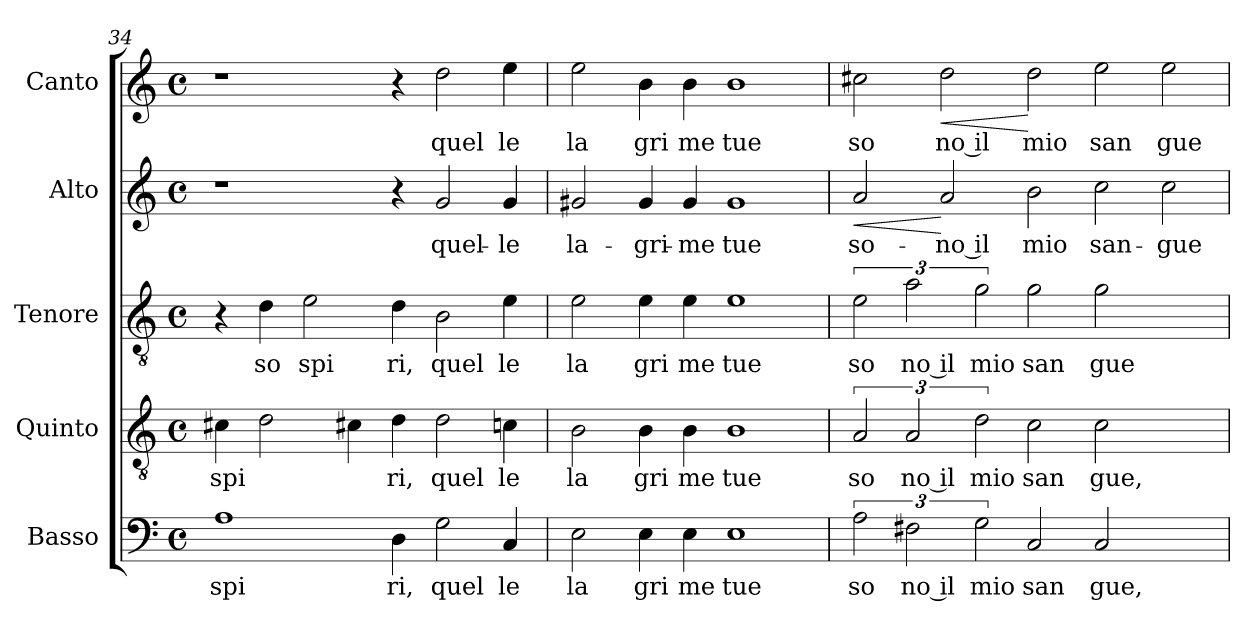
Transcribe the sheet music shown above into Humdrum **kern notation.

**kern	**text	**kern	**text	**kern	**text	**kern	**text	**dynam	**kern	**text	**dynam
*part5	*part5	*part4	*part4	*part3	*part3	*part2	*part2	*part2	*part1	*part1	*part1
*staff5	*staff5	*staff4	*staff4	*staff3	*staff3	*staff2	*staff2	*staff2	*staff1	*staff1	*staff1
*I"Basso	*	*I"Quinto	*	*I"Tenore	*	*I"Alto	*	*	*I"Canto	*	*
*clefF4	*	*clefGv2	*	*clefGv2	*	*clefG2	*	*	*clefG2	*	*
*M4/4	*	*M4/4	*	*M4/4	*	*M4/4	*	*	*M4/4	*	*
*met(c)	*	*met(c)	*	*met(c)	*	*met(c)	*	*	*met(c)	*	*
=34	=34	=34	=34	=34	=34	=34	=34	=34	=34	=34	=34
!	!LO:LY:b:cj	!	!LO:LY:b	!	!	!	!	!	!	!	!
1A	spi	4c#X\	spi	4r	.	1r	.	.	1r	.	.
!	!	!	!	!	!LO:LY:b:cj	!	!	!	!	!	!
.	.	2d\	.	4d\	so	.	.	.	.	.	.
!	!	!	!	!	!LO:LY:b:cj	!	!	!	!	!	!
.	.	.	.	2e\	spi	.	.	.	.	.	.
.	.	4c#X\	.	.	.	.	.	.	.	.	.
!	!LO:LY:b:cj	!	!LO:LY:b:cj	!	!LO:LY:b:cj	!	!	!	!	!	!
4D\	ri,	4d\	ri,	4d\	ri,	4r	.	.	4r	.	.
!	!LO:LY:b:cj	!	!LO:LY:b:cj	!	!LO:LY:b:cj	!	!LO:LY:b:cj	!	!	!LO:LY:b:cj	!
2G\	quel	2d\	quel	2B\	quel	2g/	quel-	.	2dd\	quel	.
!	!LO:LY:b:cj	!	!LO:LY:b:cj	!	!LO:LY:b:cj	!	!LO:LY:b:cj	!	!	!LO:LY:b:cj	!
4C/	le	4cn\	le	4e\	le	4g/	-le	.	4ee\	le	.
=35	=35	=35	=35	=35	=35	=35	=35	=35	=35	=35	=35
!	!LO:LY:b:cj	!	!LO:LY:b:cj	!	!LO:LY:b:cj	!	!LO:LY:b:cj	!	!	!LO:LY:b:cj	!
2E\	la	2B\	la	2e\	la	2g#X/	la-	.	2ee\	la	.
!	!LO:LY:b:cj	!	!LO:LY:b:cj	!	!LO:LY:b:cj	!	!LO:LY:b:cj	!	!	!LO:LY:b:cj	!
4E\	gri	4B\	gri	4e\	gri	4g#/	-gri-	.	4b\	gri	.
!	!LO:LY:b:cj	!	!LO:LY:b:cj	!	!LO:LY:b:cj	!	!LO:LY:b:cj	!	!	!LO:LY:b:cj	!
4E\	me	4B\	me	4e\	me	4g#/	-me	.	4b\	me	.
!	!LO:LY:b:cj	!	!LO:LY:b:cj	!	!LO:LY:b:cj	!	!LO:LY:b:cj	!	!	!LO:LY:b:cj	!
1E	tue	1B	tue	1e	tue	1g#	tue	.	1b	tue	.
=36	=36	=36	=36	=36	=36	=36	=36	=36	=36	=36	=36
!	!LO:LY:b:cj	!	!LO:LY:b:cj	!	!LO:LY:b:cj	!	!LO:LY:b:cj	!LO:HP:b	!	!LO:LY:b:cj	!
3A\	so	3A/	so	3e\	so	2a/	so-	<	2cc#X\	so	.
!	!LO:LY:b:rj	!	!LO:LY:b:rj	!	!LO:LY:b:rj	!	!	!	!	!	!
3F#X\	no il	3A/	no il	3a\	no il	.	.	.	.	.	.
!	!	!	!	!	!	!	!LO:LY:b:rj	!	!	!LO:LY:b:rj	!LO:HP:b
.	.	.	.	.	.	2a>/	-no il	[	2dd<\	no il	<
!	!LO:LY:b:cj	!	!LO:LY:b:cj	!	!LO:LY:b:cj	!	!	!	!	!	!
3G\	mio	3d\	mio	3g\	mio	.	.	.	.	.	.
!	!LO:LY:b:cj	!	!LO:LY:b:cj	!	!LO:LY:b:cj	!	!LO:LY:b:cj	!	!	!LO:LY:b:cj	!
2C/	san	2c\	san	2g\	san	2b\	mio	.	2dd\	mio	[
!	!LO:LY:b:cj	!	!LO:LY:b:cj	!	!LO:LY:b:cj	!	!LO:LY:b:cj	!	!	!LO:LY:b:cj	!
2C/	gue,	2c\	gue,	2g\	gue	2cc\	san-	.	2ee\	san	.
!	!	!	!	!	!	!	!LO:LY:b:cj	!	!	!LO:LY:b:cj	!
2ryy	.	2ryy	.	2ryy	.	2cc\	-gue	.	2ee\	gue	.
=	=	=	=	=	=	=	=	=	=	=	=
*-	*-	*-	*-	*-	*-	*-	*-	*-	*-	*-	*-
